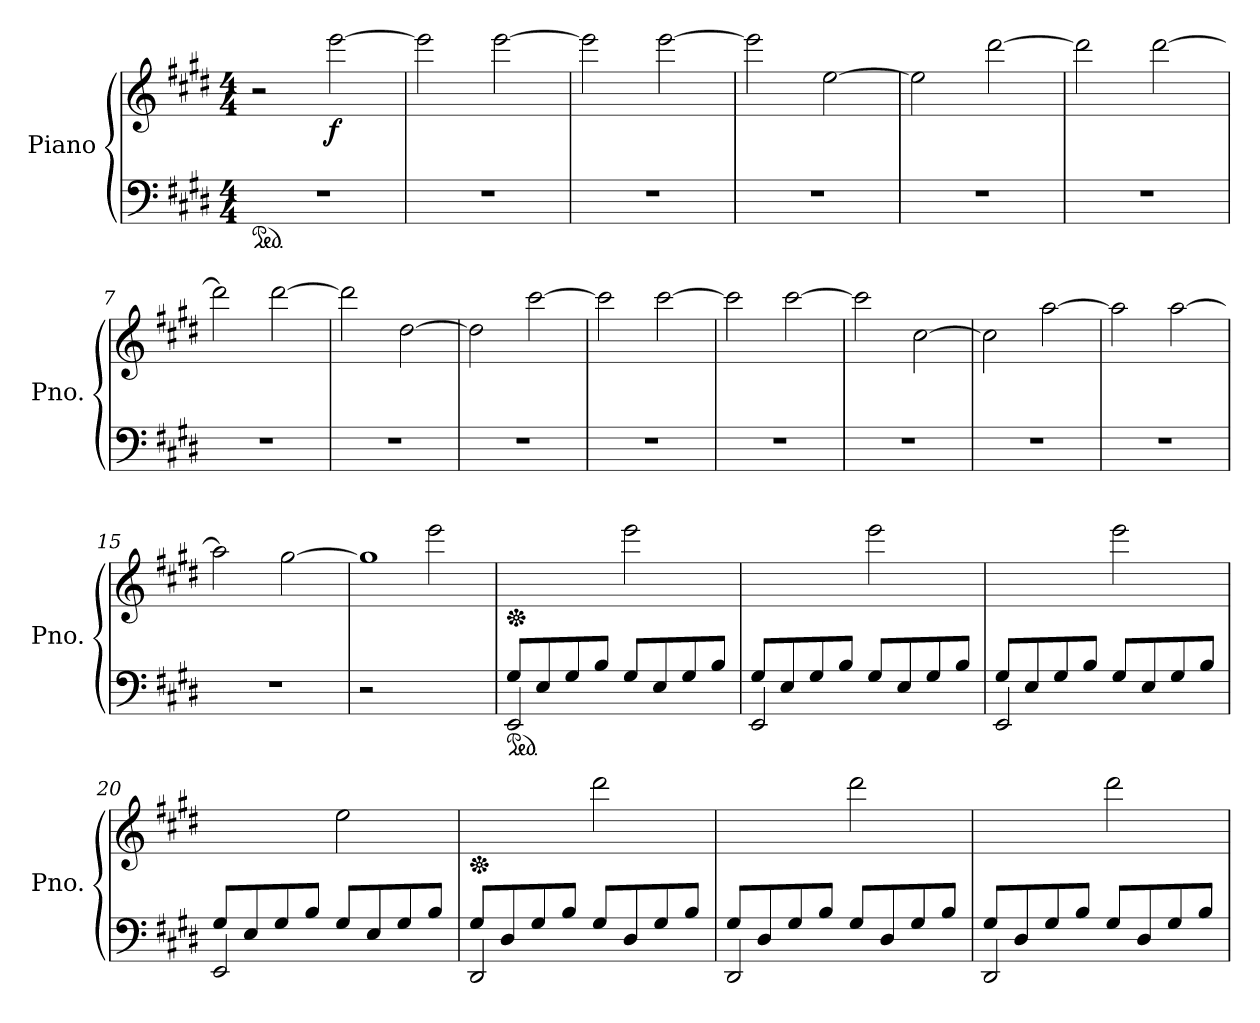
**kern	**kern	**dynam
*part1	*part1	*part1
*staff2	*staff1	*staff1/2
*I"Piano	*	*
*I'Pno.	*	*
*clefF4	*clefG2	*
*k[f#c#g#d#]	*k[f#c#g#d#]	*
*M4/4	*M4/4	*
*MM160	*MM160	*
*ped	*	*
=1	=1	=1
1r	2r	.
!	!	!LO:DY:b
.	[2eee\	f
=2	=2	=2
1r	2eee\]	.
.	[2eee\	.
=3	=3	=3
1r	2eee\]	.
.	[2eee\	.
=4	=4	=4
1r	2eee\]	.
.	[2ee\	.
=5	=5	=5
1r	2ee\]	.
.	[2ddd#\	.
=6	=6	=6
1r	2ddd#\]	.
.	[2ddd#\	.
=7	=7	=7
1r	2ddd#\]	.
.	[2ddd#\	.
=8	=8	=8
1r	2ddd#\]	.
.	[2dd#\	.
=9	=9	=9
1r	2dd#\]	.
.	[2ccc#\	.
=10	=10	=10
1r	2ccc#\]	.
.	[2ccc#\	.
=11	=11	=11
1r	2ccc#\]	.
.	[2ccc#\	.
=12	=12	=12
1r	2ccc#\]	.
.	[2cc#\	.
=13	=13	=13
1r	2cc#\]	.
.	[2aa\	.
!!LO:LB:g=z
=14	=14	=14
1r	2aa\]	.
.	[2aa\	.
=15	=15	=15
1r	2aa\]	.
.	[2gg#\	.
=16	=16	=16
*	*^	*
2r	1gg#]	2ryy	.
2ryy	.	2eee\	.
*	*v	*v	*
=17	=17	=17
*^	*	*
*ped	*	*	*
*	*	*Xped	*
8G#/L	2EE/	2ryy	.
8E/	.	.	.
8G#/	.	.	.
8B/J	.	.	.
8G#/L	2ryy	2eee\	.
8E/	.	.	.
8G#/	.	.	.
8B/J	.	.	.
=18	=18	=18	=18
8G#/L	2EE/	2ryy	.
8E/	.	.	.
8G#/	.	.	.
8B/J	.	.	.
8G#/L	2ryy	2eee\	.
8E/	.	.	.
8G#/	.	.	.
8B/J	.	.	.
=19	=19	=19	=19
8G#/L	2EE/	2ryy	.
8E/	.	.	.
8G#/	.	.	.
8B/J	.	.	.
8G#/L	2ryy	2eee\	.
8E/	.	.	.
8G#/	.	.	.
8B/J	.	.	.
=20	=20	=20	=20
8G#/L	2EE/	2ryy	.
8E/	.	.	.
8G#/	.	.	.
8B/J	.	.	.
8G#/L	2ryy	2ee\	.
8E/	.	.	.
8G#/	.	.	.
8B/J	.	.	.
!!LO:LB:g=z
=21	=21	=21	=21
*	*	*Xped	*
8G#/L	2DD#/	2ryy	.
8D#/	.	.	.
8G#/	.	.	.
8B/J	.	.	.
8G#/L	2ryy	2ddd#\	.
8D#/	.	.	.
8G#/	.	.	.
8B/J	.	.	.
=22	=22	=22	=22
8G#/L	2DD#/	2ryy	.
8D#/	.	.	.
8G#/	.	.	.
8B/J	.	.	.
8G#/L	2ryy	2ddd#\	.
8D#/	.	.	.
8G#/	.	.	.
8B/J	.	.	.
=23	=23	=23	=23
8G#/L	2DD#/	2ryy	.
8D#/	.	.	.
8G#/	.	.	.
8B/J	.	.	.
8G#/L	2ryy	2ddd#\	.
8D#/	.	.	.
8G#/	.	.	.
8B/J	.	.	.
*v	*v	*	*
=	=	=
*-	*-	*-
